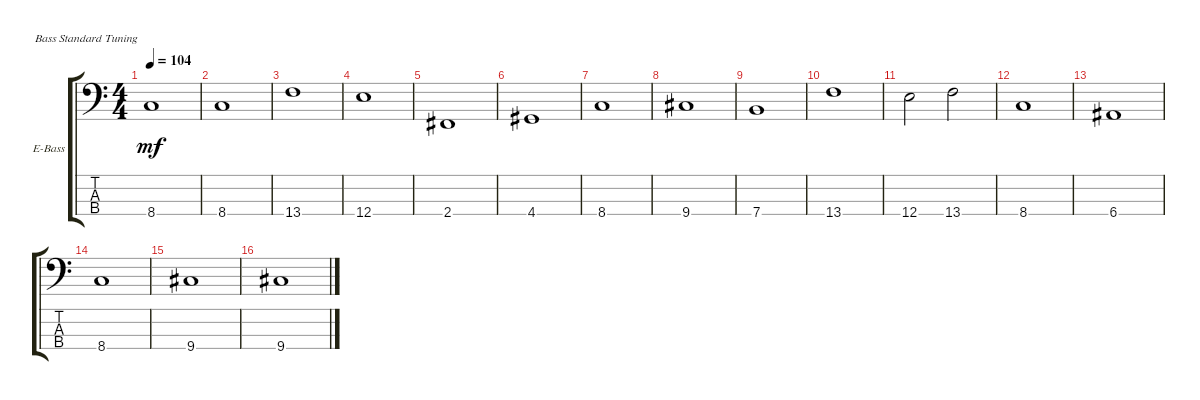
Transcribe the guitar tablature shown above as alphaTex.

\bracketExtendMode groupsimilarinstruments
\firstSystemTrackNameOrientation horizontal
\otherSystemsTrackNameOrientation horizontal
\track ("Electric Bass" "E-Bass") {instrument electricbassfinger}
\staff {score tabs}
\tuning (G2 D2 A1 E1)
\ts (4 4)
\tempo 104
\clef f4
\scale
0.333333
\ks c
8.4.1{dy mf} |
\scale
0.333333 8.4.1 |
\scale
0.333333 13.4.1 |
\scale
0.333333 12.4.1 |
\scale
0.333333 2.4.1 |
\scale
0.333333 4.4.1 |
\scale
0.333333 8.4.1 |
\scale
0.333333 9.4.1 |
\scale
0.333333 7.4.1 |
\scale
0.333333 13.4.1 |
\scale
0.333333 12.4.2 13.4.2 |
\scale
0.333333 8.4.1 |
\scale
0.333333 6.4.1 |
\scale
0.333333 8.4.1 |
\scale
0.333333 9.4.1 |
\scale
0.333333 9.4.1
